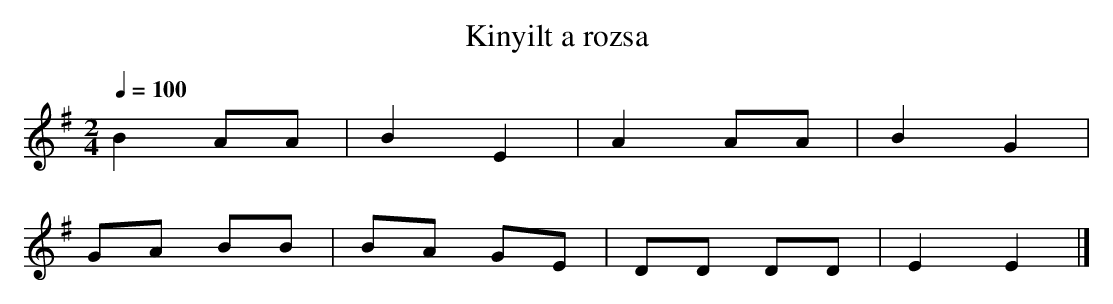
X:1
T:Kinyilt a rozsa
M:2/4
L:1/8
Q:1/4=100
K:EMin
B2 AA|B2 E2 |\
A2 AA|B2 G2 |
GA BB|BA GE |\
DD DD|E2 E2|]

This Hungarian one (one of the many Hungarian tunes for the ballad
"Laszlo Feher", often known in English as "Anna Feher" or mangled
into "Anathea" thanks to Judy Collins) has a Dorian sixth but the
seventh is missing, both at the top and the bottom:
